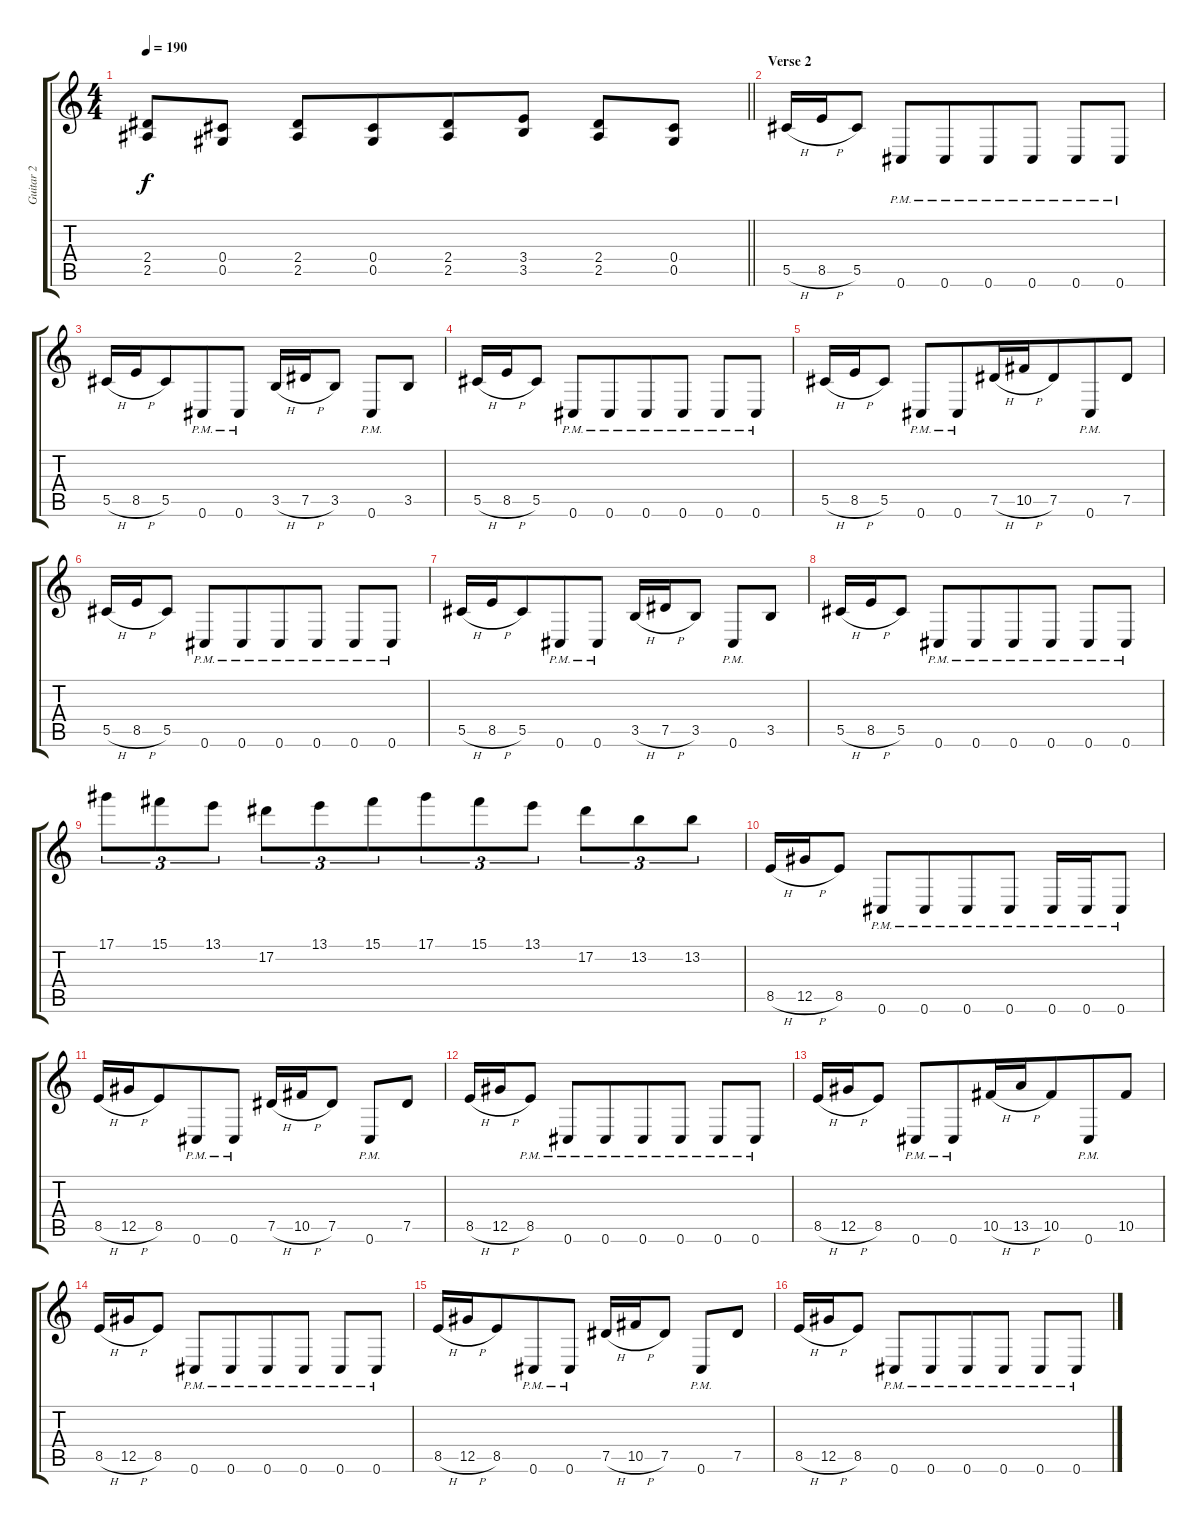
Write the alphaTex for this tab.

\track ("Guitar 2" "Guitar 2") {instrument distortionguitar}
\staff {score tabs}
\tuning (Eb4 Bb3 Gb3 Db3 Ab2 Db2) {hide}
\ts (4 4)
\tempo 190
\clef g2
\barLineRight lightlight
\ks c
(2.4 2.5).8{dy f beam merge} (0.4 0.5).8 (2.4 2.5).8 (0.4 0.5).8{beam merge} (2.4 2.5).8 (3.4 3.5).8 (2.4 2.5).8 (0.4 0.5).8 |
\section ("" "Verse 2")
5.5{h}.16 8.5{h}.16{beam merge} 5.5.8 0.6{pm}.8 0.6{pm}.8{beam merge} 0.6{pm}.8 0.6{pm}.8 0.6{pm}.8{beam merge} 0.6{pm}.8 |
5.5{h}.16 8.5{h}.16{beam merge} 5.5.8{beam merge} 0.6{pm}.8{beam merge} 0.6{pm}.8 3.5{h}.16 7.5{h}.16 3.5.8 0.6{pm}.8 3.5.8 |
5.5{h}.16 8.5{h}.16{beam merge} 5.5.8 0.6{pm}.8 0.6{pm}.8{beam merge} 0.6{pm}.8 0.6{pm}.8 0.6{pm}.8{beam merge} 0.6{pm}.8 |
5.5{h}.16 8.5{h}.16{beam merge} 5.5.8 0.6{pm}.8 0.6{pm}.8{beam merge} 7.5{h}.16 10.5{h}.16 7.5.8{beam merge} 0.6{pm}.8 7.5.8 |
5.5{h}.16 8.5{h}.16{beam merge} 5.5.8 0.6{pm}.8 0.6{pm}.8{beam merge} 0.6{pm}.8 0.6{pm}.8 0.6{pm}.8{beam merge} 0.6{pm}.8 |
5.5{h}.16 8.5{h}.16{beam merge} 5.5.8{beam merge} 0.6{pm}.8{beam merge} 0.6{pm}.8 3.5{h}.16 7.5{h}.16 3.5.8 0.6{pm}.8 3.5.8 |
5.5{h}.16 8.5{h}.16{beam merge} 5.5.8 0.6{pm}.8 0.6{pm}.8{beam merge} 0.6{pm}.8 0.6{pm}.8 0.6{pm}.8{beam merge} 0.6{pm}.8 |
17.1.8{tu (3 2)} 15.1.8{tu (3 2) beam merge} 13.1.8{tu (3 2)} 17.2.8{tu (3 2)} 13.1.8{tu (3 2)} 15.1.8{tu (3 2) beam merge} 17.1.8{tu (3 2) beam merge} 15.1.8{tu (3 2) beam merge} 13.1.8{tu (3 2)} 17.2.8{tu (3 2)} 13.2.8{tu (3 2)} 13.2.8{tu (3 2)} |
8.5{h}.16 12.5{h}.16{beam merge} 8.5.8 0.6{pm}.8 0.6{pm}.8{beam merge} 0.6{pm}.8 0.6{pm}.8 0.6{pm}.16{beam merge} 0.6{pm}.16 0.6{pm}.8 |
8.5{h}.16 12.5{h}.16{beam merge} 8.5.8{beam merge} 0.6{pm}.8{beam merge} 0.6{pm}.8 7.5{h}.16 10.5{h}.16 7.5.8 0.6{pm}.8 7.5.8 |
8.5{h}.16 12.5{h}.16{beam merge} 8.5{pm}.8 0.6{pm}.8 0.6{pm}.8{beam merge} 0.6{pm}.8 0.6{pm}.8 0.6{pm}.8{beam merge} 0.6{pm}.8 |
8.5{h}.16 12.5{h}.16{beam merge} 8.5.8 0.6{pm}.8 0.6{pm}.8{beam merge} 10.5{h}.16 13.5{h}.16 10.5.8{beam merge} 0.6{pm}.8 10.5.8 |
8.5{h}.16 12.5{h}.16{beam merge} 8.5.8 0.6{pm}.8 0.6{pm}.8{beam merge} 0.6{pm}.8 0.6{pm}.8 0.6{pm}.8{beam merge} 0.6{pm}.8 |
8.5{h}.16 12.5{h}.16{beam merge} 8.5.8{beam merge} 0.6{pm}.8{beam merge} 0.6{pm}.8 7.5{h}.16 10.5{h}.16 7.5.8 0.6{pm}.8 7.5.8 |
8.5{h}.16 12.5{h}.16{beam merge} 8.5.8 0.6{pm}.8 0.6{pm}.8{beam merge} 0.6{pm}.8 0.6{pm}.8 0.6{pm}.8{beam merge} 0.6{pm}.8
